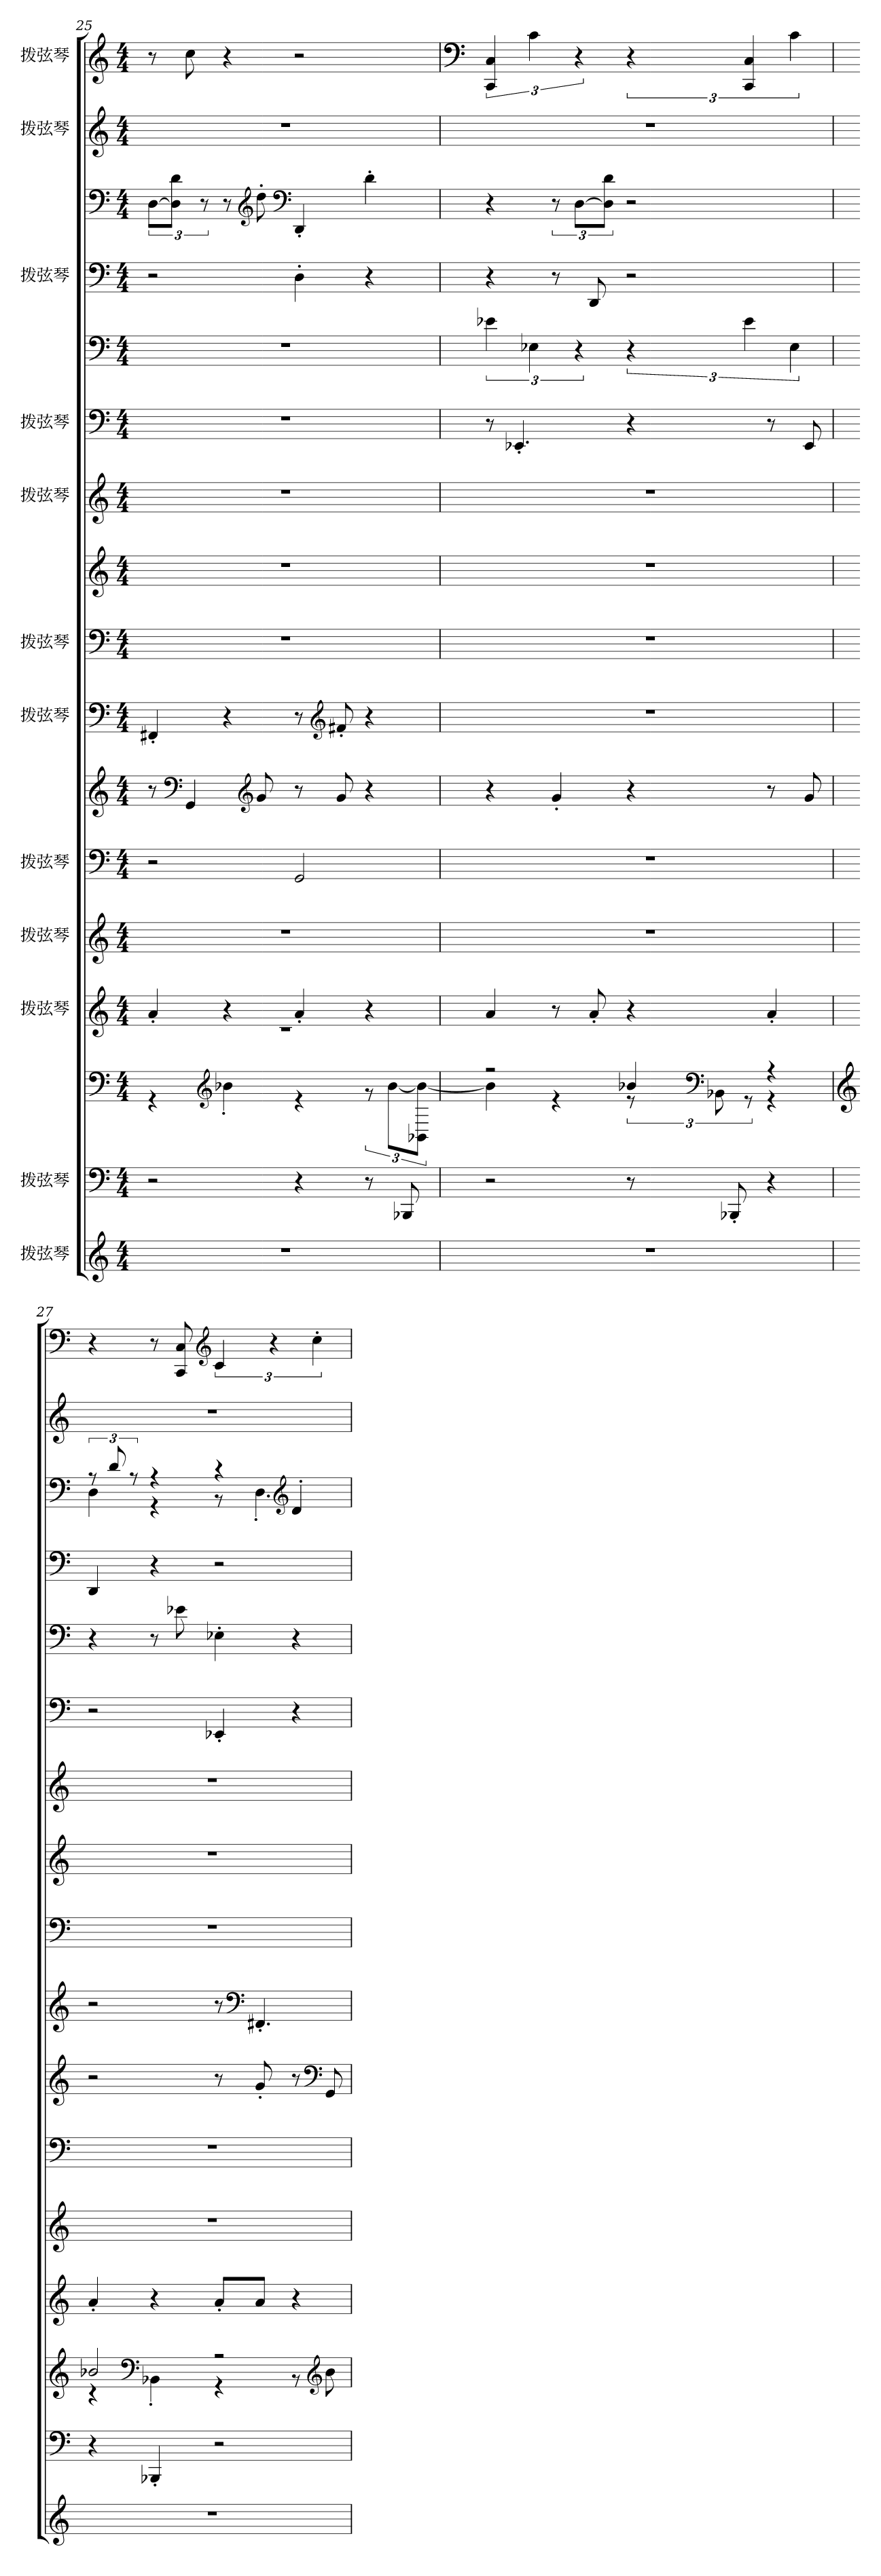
**kern	**kern	**kern	**kern	**kern	**kern	**kern	**kern	**kern	**kern	**kern	**kern	**kern	**kern	**kern	**kern	**kern
*part12	*part11	*part11	*part10	*part9	*part8	*part8	*part7	*part6	*part6	*part5	*part4	*part4	*part3	*part3	*part2	*part1
*staff17	*staff16	*staff15	*staff14	*staff13	*staff12	*staff11	*staff10	*staff9	*staff8	*staff7	*staff6	*staff5	*staff4	*staff3	*staff2	*staff1
*I"拨弦琴	*I"拨弦琴	*	*I"拨弦琴	*I"拨弦琴	*I"拨弦琴	*	*I"拨弦琴	*I"拨弦琴	*	*I"拨弦琴	*I"拨弦琴	*	*I"拨弦琴	*	*I"拨弦琴	*I"拨弦琴
*clefG2	*clefF4	*clefF4	*clefG2	*clefG2	*clefF4	*clefG2	*clefF4	*clefF4	*clefG2	*clefG2	*clefF4	*clefF4	*clefF4	*clefF4	*clefG2	*clefG2
*k[]	*k[]	*k[]	*k[]	*k[]	*k[]	*k[]	*k[]	*k[]	*k[]	*k[]	*k[]	*k[]	*k[]	*k[]	*k[]	*k[]
*M4/4	*M4/4	*M4/4	*M4/4	*M4/4	*M4/4	*M4/4	*M4/4	*M4/4	*M4/4	*M4/4	*M4/4	*M4/4	*M4/4	*M4/4	*M4/4	*M4/4
=25	=25	=25	=25	=25	=25	=25	=25	=25	=25	=25	=25	=25	=25	=25	=25	=25
*	*	*^	*	*	*	*	*	*	*	*	*	*	*	*	*	*
1r	2r	1r	4r	4a'/	1r	2r	8r	4FF#X'/	1r	1r	1r	1r	1r	2r	[12D\L	1r	8r
.	.	.	.	.	.	.	.	.	.	.	.	.	.	.	12D\] 12d\J	.	.
*	*	*	*	*	*	*	*clefF4	*	*	*	*	*	*	*	*	*	*
.	.	.	.	.	.	.	4GG/	.	.	.	.	.	.	.	.	.	8cc\
.	.	.	.	.	.	.	.	.	.	.	.	.	.	.	12r	.	.
*	*	*clefG2	*	*	*	*	*	*	*	*	*	*	*	*	*	*	*
.	.	.	4b-X'\	4r	.	.	.	4r	.	.	.	.	.	.	8r	.	4r
*	*	*	*	*	*	*	*clefG2	*	*	*	*	*	*	*	*clefG2	*	*
.	.	.	.	.	.	.	8g/	.	.	.	.	.	.	.	8dd'\	.	.
*	*	*	*	*	*	*	*	*	*	*	*	*	*	*	*clefF4	*	*
.	4r	.	4r	4a'/	.	2GG/	8r	8r	.	.	.	.	.	4D'\	4DD'/	.	2r
*	*	*	*	*	*	*	*	*clefG2	*	*	*	*	*	*	*	*	*
.	.	.	.	.	.	.	8g/	8f#X'/	.	.	.	.	.	.	.	.	.
.	8r	.	12r	4r	.	.	4r	4r	.	.	.	.	.	4r	4d'\	.	.
.	.	.	[12b-\L	.	.	.	.	.	.	.	.	.	.	.	.	.	.
.	8BBB-X/	.	.	.	.	.	.	.	.	.	.	.	.	.	.	.	.
.	.	.	12BB-X\ 12b-\_J	.	.	.	.	.	.	.	.	.	.	.	.	.	.
!!LO:PB:g=z
=26	=26	=26	=26	=26	=26	=26	=26	=26	=26	=26	=26	=26	=26	=26	=26	=26	=26
*	*	*	*	*	*	*	*	*	*	*	*	*	*	*	*	*	*clefF4
1r	2r	2r	4b-\]	4a/	1r	1r	4r	1r	1r	1r	1r	8r	6e-X\	4r	4r	1r	6CC/ 6C/
.	.	.	.	.	.	.	.	.	.	.	.	4.EE-X'/	.	.	.	.	.
.	.	.	.	.	.	.	.	.	.	.	.	.	6E-X\	.	.	.	6c\
.	.	.	4r	8r	.	.	4g'/	.	.	.	.	.	.	8r	12r	.	.
.	.	.	.	.	.	.	.	.	.	.	.	.	6r	.	[12D\L	.	6r
.	.	.	.	8a'/	.	.	.	.	.	.	.	.	.	8DD/	.	.	.
.	.	.	.	.	.	.	.	.	.	.	.	.	.	.	12D\] 12d\J	.	.
.	8r	4b-X/	12r	4r	.	.	4r	.	.	.	.	4r	6r	2r	2r	.	6r
*	*	*clefF4	*	*	*	*	*	*	*	*	*	*	*	*	*	*	*
.	.	.	12BB-X\	.	.	.	.	.	.	.	.	.	.	.	.	.	.
.	8BBB-X'/	.	.	.	.	.	.	.	.	.	.	.	.	.	.	.	.
.	.	.	12r	.	.	.	.	.	.	.	.	.	6e-\	.	.	.	6CC/ 6C/
.	4r	4r	4r	4a'/	.	.	8r	.	.	.	.	8r	.	.	.	.	.
.	.	.	.	.	.	.	.	.	.	.	.	.	6E-\	.	.	.	6c\
.	.	.	.	.	.	.	8g/	.	.	.	.	8EE-/	.	.	.	.	.
=27	=27	=27	=27	=27	=27	=27	=27	=27	=27	=27	=27	=27	=27	=27	=27	=27	=27
*	*	*clefG2	*	*	*	*	*	*	*	*	*	*	*	*	*	*	*
*	*	*	*	*	*	*	*	*	*	*	*	*	*	*	*^	*	*
1r	4r	2b-X/	4r	4a'/	1r	1r	2r	2r	1r	1r	1r	2r	4r	4DD/	12r	4D\	1r	4r
.	.	.	.	.	.	.	.	.	.	.	.	.	.	.	12d/	.	.	.
.	.	.	.	.	.	.	.	.	.	.	.	.	.	.	12r	.	.	.
*	*	*clefF4	*	*	*	*	*	*	*	*	*	*	*	*	*	*	*	*
.	4BBB-X'/	.	4BB-X'\	4r	.	.	.	.	.	.	.	.	8r	4r	4r	4r	.	8r
.	.	.	.	.	.	.	.	.	.	.	.	.	8e-X\	.	.	.	.	8CC/ 8C/
*	*	*	*	*	*	*	*	*	*	*	*	*	*	*	*	*	*	*clefG2
.	2r	2r	4r	8a'/L	.	.	8r	8r	.	.	.	4EE-X'/	4E-X'\	2r	4r	8r	.	6c/
*	*	*	*	*	*	*	*	*clefF4	*	*	*	*	*	*	*	*	*	*
.	.	.	.	8a/J	.	.	8g'/	4.FF#X'/	.	.	.	.	.	.	.	4.D'\	.	.
.	.	.	.	.	.	.	.	.	.	.	.	.	.	.	.	.	.	6r
*	*	*	*	*	*	*	*	*	*	*	*	*	*	*	*clefG2	*	*	*
.	.	.	8r	4r	.	.	8r	.	.	.	.	4r	4r	.	4d'/	.	.	.
.	.	.	.	.	.	.	.	.	.	.	.	.	.	.	.	.	.	6cc'\
*	*	*clefG2	*	*	*	*	*clefF4	*	*	*	*	*	*	*	*	*	*	*
.	.	.	8b-\	.	.	.	8GG/	.	.	.	.	.	.	.	.	.	.	.
*	*	*v	*v	*	*	*	*	*	*	*	*	*	*	*	*v	*v	*	*
=	=	=	=	=	=	=	=	=	=	=	=	=	=	=	=	=
*-	*-	*-	*-	*-	*-	*-	*-	*-	*-	*-	*-	*-	*-	*-	*-	*-
